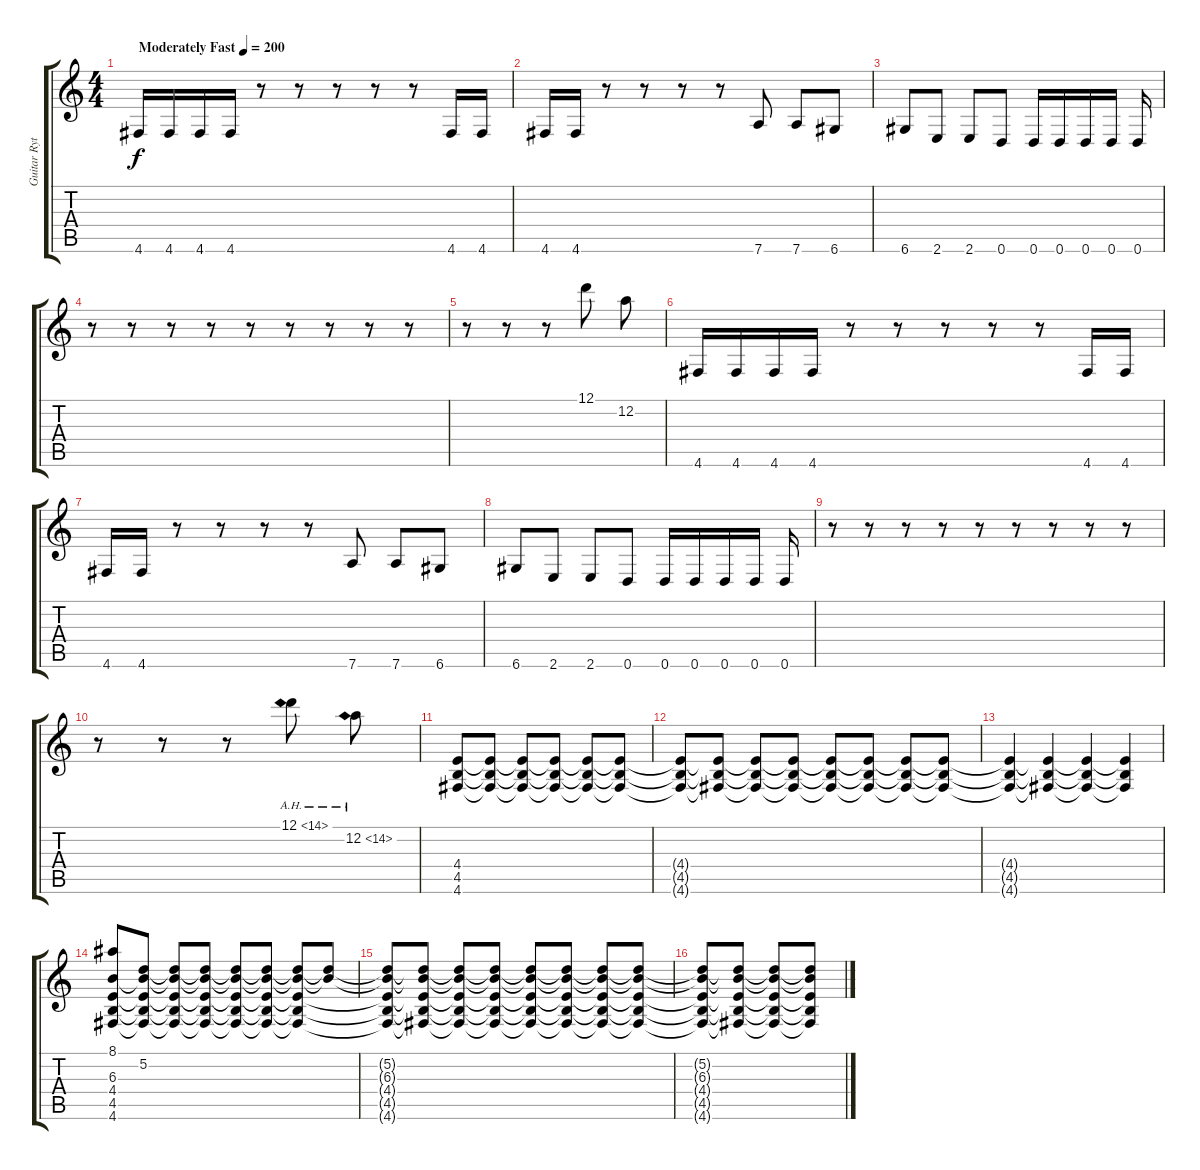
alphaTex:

\track ("Guitar Rythim" "Guitar Ryt") {instrument overdrivenguitar}
\staff {score tabs}
\tuning (D4 A3 F3 C3 G2 D2) {hide}
\ts (4 4)
\tempo (200 "Moderately Fast")
\clef g2
\ks c
4.6.16{dy f instrument overdrivenguitar} 4.6.16 4.6.16 4.6.16 r.8 r.8 r.8 r.8 r.8 4.6.16 4.6.16 |
4.6.16 4.6.16 r.8 r.8 r.8 r.8 7.6.8 7.6.8 6.6.8 |
6.6.8 2.6.8 2.6.8 0.6.8 0.6.16 0.6.16 0.6.16 0.6.16 0.6.16 |
r.8 r.8 r.8 r.8 r.8 r.8 r.8 r.8 r.8 |
r.8 r.8 r.8 12.1.8 12.2.8 |
4.6.16 4.6.16 4.6.16 4.6.16 r.8 r.8 r.8 r.8 r.8 4.6.16 4.6.16 |
4.6.16 4.6.16 r.8 r.8 r.8 r.8 7.6.8 7.6.8 6.6.8 |
6.6.8 2.6.8 2.6.8 0.6.8 0.6.16 0.6.16 0.6.16 0.6.16 0.6.16 |
r.8 r.8 r.8 r.8 r.8 r.8 r.8 r.8 r.8 |
r.8 r.8 r.8 12.1{ah 2}.8 12.2{ah 2}.8 |
(4.4 4.5 4.6).8 (4.4{t} 4.5{t} 4.6{t}).8 (4.4{t} 4.5{t} 4.6{t}).8 (4.4{t} 4.5{t} 4.6{t}).8 (4.4{t} 4.5{t} 4.6{t}).8 (4.4{t} 4.5{t} 4.6{t}).8 |
(4.4{t} 4.5{t} 4.6{t}).8 (4.4{t} 4.5{t} 4.6{t}).8 (4.4{t} 4.5{t} 4.6{t}).8 (4.4{t} 4.5{t} 4.6{t}).8 (4.4{t} 4.5{t} 4.6{t}).8 (4.4{t} 4.5{t} 4.6{t}).8 (4.4{t} 4.5{t} 4.6{t}).8 (4.4{t} 4.5{t} 4.6{t}).8 |
(4.4{t} 4.5{t} 4.6{t}).4 (4.4{t} 4.5{t} 4.6{t}).4 (4.4{t} 4.5{t} 4.6{t}).4 (4.4{t} 4.5{t} 4.6{t}).4 |
(8.1 6.3 4.4 4.5 4.6).8 (5.2 6.3{t} 4.4{t} 4.5{t} 4.6{t}).8 (5.2{t} 6.3{t} 4.4{t} 4.5{t} 4.6{t}).8 (5.2{t} 6.3{t} 4.4{t} 4.5{t} 4.6{t}).8 (5.2{t} 6.3{t} 4.4{t} 4.5{t} 4.6{t}).8 (5.2{t} 6.3{t} 4.4{t} 4.5{t} 4.6{t}).8 (5.2{t} 6.3{t} 4.4{t} 4.5{t} 4.6{t}).8 (5.2{t} 6.3{t}).8 |
(5.2{t} 6.3{t} 4.4{t} 4.5{t} 4.6{t}).8 (5.2{t} 6.3{t} 4.4{t} 4.5{t} 4.6{t}).8 (5.2{t} 6.3{t} 4.4{t} 4.5{t} 4.6{t}).8 (5.2{t} 6.3{t} 4.4{t} 4.5{t} 4.6{t}).8 (5.2{t} 6.3{t} 4.4{t} 4.5{t} 4.6{t}).8 (5.2{t} 6.3{t} 4.4{t} 4.5{t} 4.6{t}).8 (5.2{t} 6.3{t} 4.4{t} 4.5{t} 4.6{t}).8 (5.2{t} 6.3{t} 4.4{t} 4.5{t} 4.6{t}).8 |
(5.2{t} 6.3{t} 4.4{t} 4.5{t} 4.6{t}).8 (5.2{t} 6.3{t} 4.4{t} 4.5{t} 4.6{t}).8 (5.2{t} 6.3{t} 4.4{t} 4.5{t} 4.6{t}).8 (5.2{t} 6.3{t} 4.4{t} 4.5{t} 4.6{t}).8
